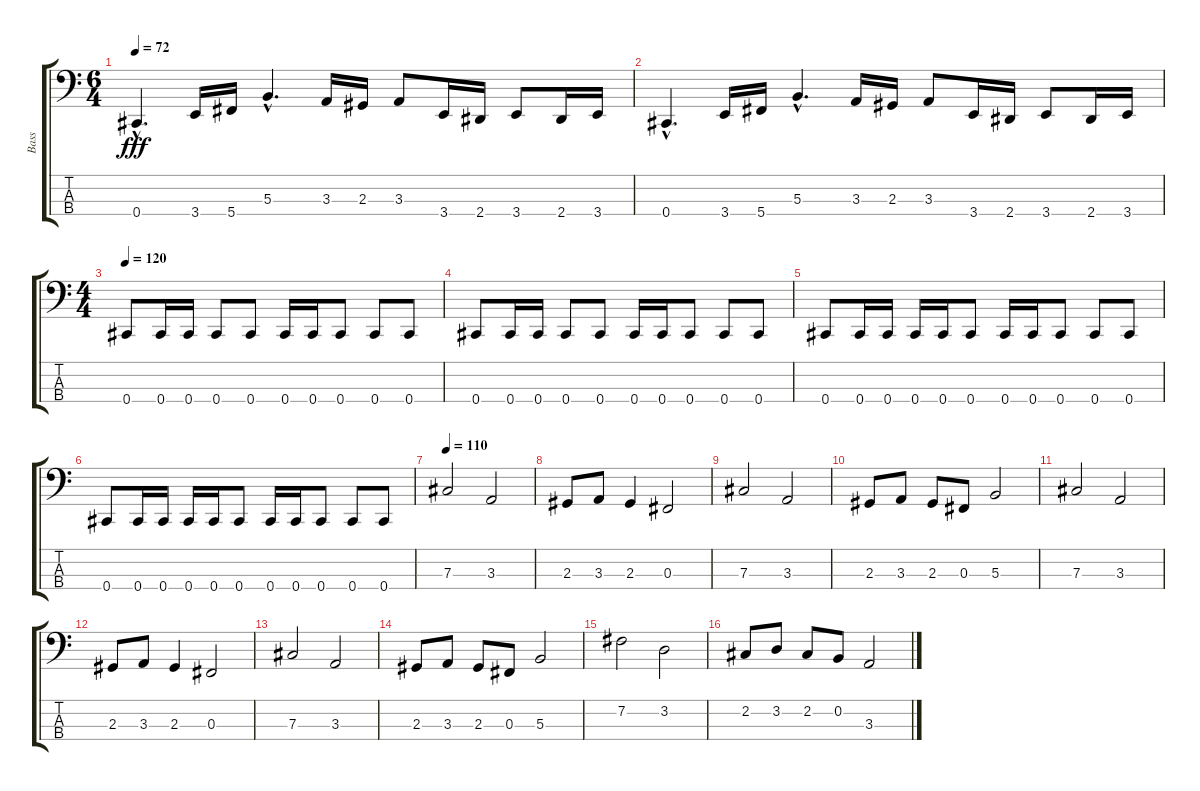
\track ("Bass" "Bass") {instrument electricbasspick}
\staff {score tabs}
\tuning (E2 B1 Gb1 Db1) {hide}
\ts (6 4)
\tempo 72
\clef f4
\ks c
0.4{hac}.4{d dy fff} 3.4.16 5.4.16 5.3{hac}.4{d} 3.3.16 2.3.16 3.3.8 3.4.16 2.4.16 3.4.8 2.4.16 3.4.16 |
0.4{hac}.4{d} 3.4.16 5.4.16 5.3{hac}.4{d} 3.3.16 2.3.16 3.3.8 3.4.16 2.4.16 3.4.8 2.4.16 3.4.16 |
\ts (4 4)
\tempo 120
0.4.8 0.4.16 0.4.16 0.4.8 0.4.8 0.4.16 0.4.16 0.4.8 0.4.8 0.4.8 |
0.4.8 0.4.16 0.4.16 0.4.8 0.4.8 0.4.16 0.4.16 0.4.8 0.4.8 0.4.8 |
0.4.8 0.4.16 0.4.16 0.4.16 0.4.16 0.4.8 0.4.16 0.4.16 0.4.8 0.4.8 0.4.8 |
0.4.8 0.4.16 0.4.16 0.4.16 0.4.16 0.4.8 0.4.16 0.4.16 0.4.8 0.4.8 0.4.8 |
\tempo 110
7.3.2 3.3.2 |
2.3.8 3.3.8 2.3.4 0.3.2 |
7.3.2 3.3.2 |
2.3.8 3.3.8 2.3.8 0.3.8 5.3.2 |
7.3.2 3.3.2 |
2.3.8 3.3.8 2.3.4 0.3.2 |
7.3.2 3.3.2 |
2.3.8 3.3.8 2.3.8 0.3.8 5.3.2 |
7.2.2 3.2.2 |
2.2.8 3.2.8 2.2.8 0.2.8 3.3.2
